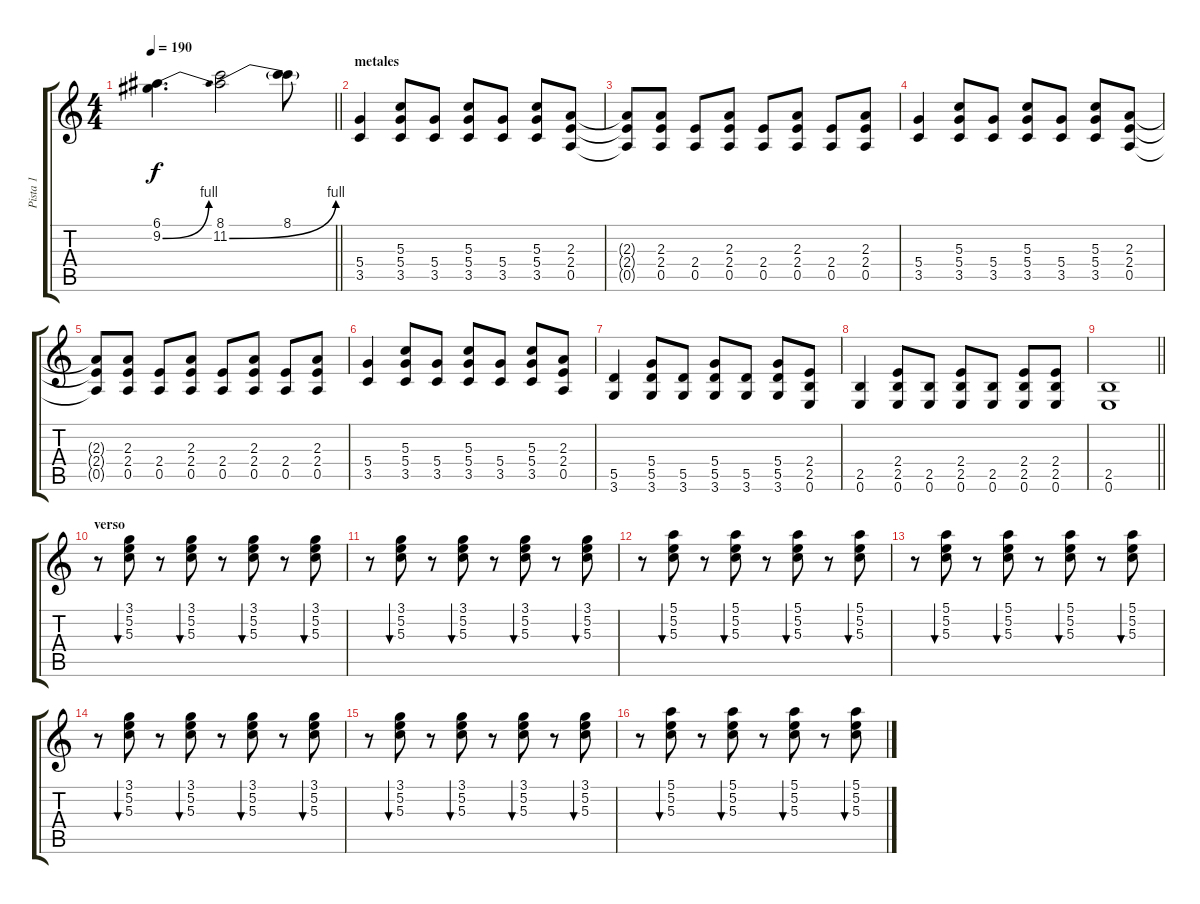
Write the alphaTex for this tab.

\track ("Pista 1" "Pista 1") {instrument overdrivenguitar}
\staff {score tabs}
\tuning (E4 B3 G3 D3 A2 E2) {hide}
\ts (4 4)
\tempo 190
\clef g2
\barLineRight lightlight
\ks c
(6.1 9.2{be (bend 0 0 60 4)}).4{d dy f volume 12} (8.1 11.2{be (bend 0 0 60 4)}).2 (8.1 11.2{t}).8 |
\section ("" "metales")
(5.4 3.5).4 (5.3 5.4 3.5).8 (5.4 3.5).8 (5.3 5.4 3.5).8 (5.4 3.5).8 (5.3 5.4 3.5).8 (2.3 2.4 0.5).8 |
(2.3{t} 2.4{t} 0.5{t}).8 (2.3 2.4 0.5).8 (2.4 0.5).8 (2.3 2.4 0.5).8 (2.4 0.5).8 (2.3 2.4 0.5).8 (2.4 0.5).8 (2.3 2.4 0.5).8 |
(5.4 3.5).4 (5.3 5.4 3.5).8 (5.4 3.5).8 (5.3 5.4 3.5).8 (5.4 3.5).8 (5.3 5.4 3.5).8 (2.3 2.4 0.5).8 |
(2.3{t} 2.4{t} 0.5{t}).8 (2.3 2.4 0.5).8 (2.4 0.5).8 (2.3 2.4 0.5).8 (2.4 0.5).8 (2.3 2.4 0.5).8 (2.4 0.5).8 (2.3 2.4 0.5).8 |
(5.4 3.5).4 (5.3 5.4 3.5).8 (5.4 3.5).8 (5.3 5.4 3.5).8 (5.4 3.5).8 (5.3 5.4 3.5).8 (2.3 2.4 0.5).8 |
(5.5 3.6).4 (5.4 5.5 3.6).8 (5.5 3.6).8 (5.4 5.5 3.6).8 (5.5 3.6).8 (5.4 5.5 3.6).8 (2.4 2.5 0.6).8 |
(2.5 0.6).4 (2.4 2.5 0.6).8 (2.5 0.6).8 (2.4 2.5 0.6).8 (2.5 0.6).8 (2.4 2.5 0.6).8 (2.4 2.5 0.6).8 |
\barLineRight lightlight
(2.5 0.6).1 |
\section ("" "verso")
r.8 (3.1 5.2 5.3).8{bu 60} r.8 (3.1 5.2 5.3).8{bu 60} r.8 (3.1 5.2 5.3).8{bu 60} r.8 (3.1 5.2 5.3).8{bu 60} |
r.8 (3.1 5.2 5.3).8{bu 60} r.8 (3.1 5.2 5.3).8{bu 60} r.8 (3.1 5.2 5.3).8{bu 60} r.8 (3.1 5.2 5.3).8{bu 60} |
r.8 (5.1 5.2 5.3).8{bu 60} r.8 (5.1 5.2 5.3).8{bu 60} r.8 (5.1 5.2 5.3).8{bu 60} r.8 (5.1 5.2 5.3).8{bu 60} |
r.8 (5.1 5.2 5.3).8{bu 60} r.8 (5.1 5.2 5.3).8{bu 60} r.8 (5.1 5.2 5.3).8{bu 60} r.8 (5.1 5.2 5.3).8{bu 60} |
r.8 (3.1 5.2 5.3).8{bu 60} r.8 (3.1 5.2 5.3).8{bu 60} r.8 (3.1 5.2 5.3).8{bu 60} r.8 (3.1 5.2 5.3).8{bu 60} |
r.8 (3.1 5.2 5.3).8{bu 60} r.8 (3.1 5.2 5.3).8{bu 60} r.8 (3.1 5.2 5.3).8{bu 60} r.8 (3.1 5.2 5.3).8{bu 60} |
r.8 (5.1 5.2 5.3).8{bu 60} r.8 (5.1 5.2 5.3).8{bu 60} r.8 (5.1 5.2 5.3).8{bu 60} r.8 (5.1 5.2 5.3).8{bu 60}
